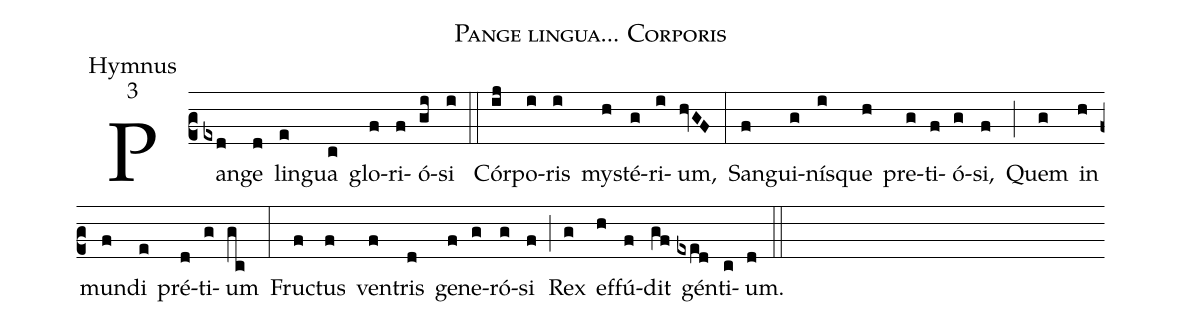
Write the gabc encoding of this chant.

name:Pange lingua... Corporis;
office-part:Hymnus;
mode:3;
%%
(c2) Pan(exd)ge(d) lin(e)gua(c) glo(f)ri(f)ó(gi)si(i) (::) Cór(ij)po(i)ris(i) my(h)sté(g)ri(i)um,(hvGF) (:) San(f)gui(g)ní(i)sque(h) pre(g)ti(f)ó(g)si,(f) (;) Quem(g) in(h) mun(f)di(e) pré(d)ti(g)um(gc) (:) Fru(f)ctus(f) ven(f)tris(d) ge(f)ne(g)ró(g)si(f) (;) Rex(g) ef(h)fú(f)dit(gf) gén(exed)ti(c)um.(d) (::)
